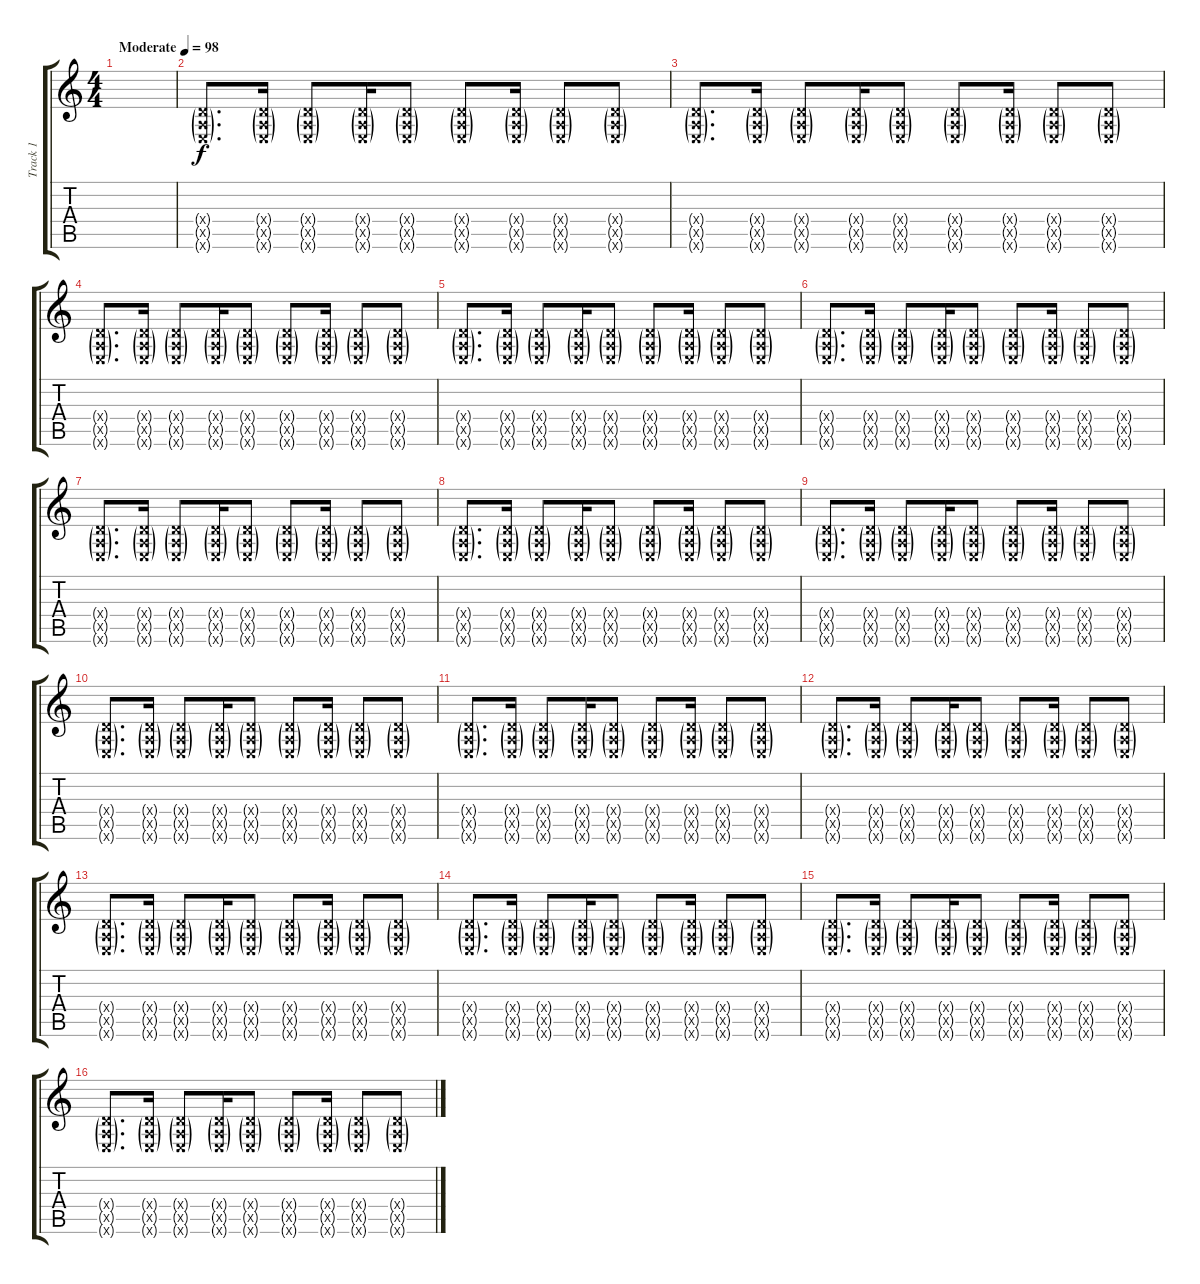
\track ("Track 1" "Track 1") {instrument overdrivenguitar}
\staff {score tabs}
\tuning (E4 B3 G3 D3 A2 E2) {hide}
\ts (4 4)
\tempo (98 "Moderate")
\clef g2
\ks c
|
(0.4{g x} 0.5{g x} 0.6{g x}).8{d} (0.4{g x} 0.5{g x} 0.6{g x}).16 (0.4{g x} 0.5{g x} 0.6{g x}).8 (0.4{g x} 0.5{g x} 0.6{g x}).16 (0.4{g x} 0.5{g x} 0.6{g x}).8 (0.4{g x} 0.5{g x} 0.6{g x}).8 (0.4{g x} 0.5{g x} 0.6{g x}).16 (0.4{g x} 0.5{g x} 0.6{g x}).8 (0.4{g x} 0.5{g x} 0.6{g x}).8 |
(0.4{g x} 0.5{g x} 0.6{g x}).8{d} (0.4{g x} 0.5{g x} 0.6{g x}).16 (0.4{g x} 0.5{g x} 0.6{g x}).8 (0.4{g x} 0.5{g x} 0.6{g x}).16 (0.4{g x} 0.5{g x} 0.6{g x}).8 (0.4{g x} 0.5{g x} 0.6{g x}).8 (0.4{g x} 0.5{g x} 0.6{g x}).16 (0.4{g x} 0.5{g x} 0.6{g x}).8 (0.4{g x} 0.5{g x} 0.6{g x}).8 |
(0.4{g x} 0.5{g x} 0.6{g x}).8{d} (0.4{g x} 0.5{g x} 0.6{g x}).16 (0.4{g x} 0.5{g x} 0.6{g x}).8 (0.4{g x} 0.5{g x} 0.6{g x}).16 (0.4{g x} 0.5{g x} 0.6{g x}).8 (0.4{g x} 0.5{g x} 0.6{g x}).8 (0.4{g x} 0.5{g x} 0.6{g x}).16 (0.4{g x} 0.5{g x} 0.6{g x}).8 (0.4{g x} 0.5{g x} 0.6{g x}).8 |
(0.4{g x} 0.5{g x} 0.6{g x}).8{d} (0.4{g x} 0.5{g x} 0.6{g x}).16 (0.4{g x} 0.5{g x} 0.6{g x}).8 (0.4{g x} 0.5{g x} 0.6{g x}).16 (0.4{g x} 0.5{g x} 0.6{g x}).8 (0.4{g x} 0.5{g x} 0.6{g x}).8 (0.4{g x} 0.5{g x} 0.6{g x}).16 (0.4{g x} 0.5{g x} 0.6{g x}).8 (0.4{g x} 0.5{g x} 0.6{g x}).8 |
(0.4{g x} 0.5{g x} 0.6{g x}).8{d} (0.4{g x} 0.5{g x} 0.6{g x}).16 (0.4{g x} 0.5{g x} 0.6{g x}).8 (0.4{g x} 0.5{g x} 0.6{g x}).16 (0.4{g x} 0.5{g x} 0.6{g x}).8 (0.4{g x} 0.5{g x} 0.6{g x}).8 (0.4{g x} 0.5{g x} 0.6{g x}).16 (0.4{g x} 0.5{g x} 0.6{g x}).8 (0.4{g x} 0.5{g x} 0.6{g x}).8 |
(0.4{g x} 0.5{g x} 0.6{g x}).8{d} (0.4{g x} 0.5{g x} 0.6{g x}).16 (0.4{g x} 0.5{g x} 0.6{g x}).8 (0.4{g x} 0.5{g x} 0.6{g x}).16 (0.4{g x} 0.5{g x} 0.6{g x}).8 (0.4{g x} 0.5{g x} 0.6{g x}).8 (0.4{g x} 0.5{g x} 0.6{g x}).16 (0.4{g x} 0.5{g x} 0.6{g x}).8 (0.4{g x} 0.5{g x} 0.6{g x}).8 |
(0.4{g x} 0.5{g x} 0.6{g x}).8{d} (0.4{g x} 0.5{g x} 0.6{g x}).16 (0.4{g x} 0.5{g x} 0.6{g x}).8 (0.4{g x} 0.5{g x} 0.6{g x}).16 (0.4{g x} 0.5{g x} 0.6{g x}).8 (0.4{g x} 0.5{g x} 0.6{g x}).8 (0.4{g x} 0.5{g x} 0.6{g x}).16 (0.4{g x} 0.5{g x} 0.6{g x}).8 (0.4{g x} 0.5{g x} 0.6{g x}).8 |
(0.4{g x} 0.5{g x} 0.6{g x}).8{d} (0.4{g x} 0.5{g x} 0.6{g x}).16 (0.4{g x} 0.5{g x} 0.6{g x}).8 (0.4{g x} 0.5{g x} 0.6{g x}).16 (0.4{g x} 0.5{g x} 0.6{g x}).8 (0.4{g x} 0.5{g x} 0.6{g x}).8 (0.4{g x} 0.5{g x} 0.6{g x}).16 (0.4{g x} 0.5{g x} 0.6{g x}).8 (0.4{g x} 0.5{g x} 0.6{g x}).8 |
(0.4{g x} 0.5{g x} 0.6{g x}).8{d} (0.4{g x} 0.5{g x} 0.6{g x}).16 (0.4{g x} 0.5{g x} 0.6{g x}).8 (0.4{g x} 0.5{g x} 0.6{g x}).16 (0.4{g x} 0.5{g x} 0.6{g x}).8 (0.4{g x} 0.5{g x} 0.6{g x}).8 (0.4{g x} 0.5{g x} 0.6{g x}).16 (0.4{g x} 0.5{g x} 0.6{g x}).8 (0.4{g x} 0.5{g x} 0.6{g x}).8 |
(0.4{g x} 0.5{g x} 0.6{g x}).8{d} (0.4{g x} 0.5{g x} 0.6{g x}).16 (0.4{g x} 0.5{g x} 0.6{g x}).8 (0.4{g x} 0.5{g x} 0.6{g x}).16 (0.4{g x} 0.5{g x} 0.6{g x}).8 (0.4{g x} 0.5{g x} 0.6{g x}).8 (0.4{g x} 0.5{g x} 0.6{g x}).16 (0.4{g x} 0.5{g x} 0.6{g x}).8 (0.4{g x} 0.5{g x} 0.6{g x}).8 |
(0.4{g x} 0.5{g x} 0.6{g x}).8{d} (0.4{g x} 0.5{g x} 0.6{g x}).16 (0.4{g x} 0.5{g x} 0.6{g x}).8 (0.4{g x} 0.5{g x} 0.6{g x}).16 (0.4{g x} 0.5{g x} 0.6{g x}).8 (0.4{g x} 0.5{g x} 0.6{g x}).8 (0.4{g x} 0.5{g x} 0.6{g x}).16 (0.4{g x} 0.5{g x} 0.6{g x}).8 (0.4{g x} 0.5{g x} 0.6{g x}).8 |
(0.4{g x} 0.5{g x} 0.6{g x}).8{d} (0.4{g x} 0.5{g x} 0.6{g x}).16 (0.4{g x} 0.5{g x} 0.6{g x}).8 (0.4{g x} 0.5{g x} 0.6{g x}).16 (0.4{g x} 0.5{g x} 0.6{g x}).8 (0.4{g x} 0.5{g x} 0.6{g x}).8 (0.4{g x} 0.5{g x} 0.6{g x}).16 (0.4{g x} 0.5{g x} 0.6{g x}).8 (0.4{g x} 0.5{g x} 0.6{g x}).8 |
(0.4{g x} 0.5{g x} 0.6{g x}).8{d} (0.4{g x} 0.5{g x} 0.6{g x}).16 (0.4{g x} 0.5{g x} 0.6{g x}).8 (0.4{g x} 0.5{g x} 0.6{g x}).16 (0.4{g x} 0.5{g x} 0.6{g x}).8 (0.4{g x} 0.5{g x} 0.6{g x}).8 (0.4{g x} 0.5{g x} 0.6{g x}).16 (0.4{g x} 0.5{g x} 0.6{g x}).8 (0.4{g x} 0.5{g x} 0.6{g x}).8 |
(0.4{g x} 0.5{g x} 0.6{g x}).8{d} (0.4{g x} 0.5{g x} 0.6{g x}).16 (0.4{g x} 0.5{g x} 0.6{g x}).8 (0.4{g x} 0.5{g x} 0.6{g x}).16 (0.4{g x} 0.5{g x} 0.6{g x}).8 (0.4{g x} 0.5{g x} 0.6{g x}).8 (0.4{g x} 0.5{g x} 0.6{g x}).16 (0.4{g x} 0.5{g x} 0.6{g x}).8 (0.4{g x} 0.5{g x} 0.6{g x}).8 |
(0.4{g x} 0.5{g x} 0.6{g x}).8{d} (0.4{g x} 0.5{g x} 0.6{g x}).16 (0.4{g x} 0.5{g x} 0.6{g x}).8 (0.4{g x} 0.5{g x} 0.6{g x}).16 (0.4{g x} 0.5{g x} 0.6{g x}).8 (0.4{g x} 0.5{g x} 0.6{g x}).8 (0.4{g x} 0.5{g x} 0.6{g x}).16 (0.4{g x} 0.5{g x} 0.6{g x}).8 (0.4{g x} 0.5{g x} 0.6{g x}).8
